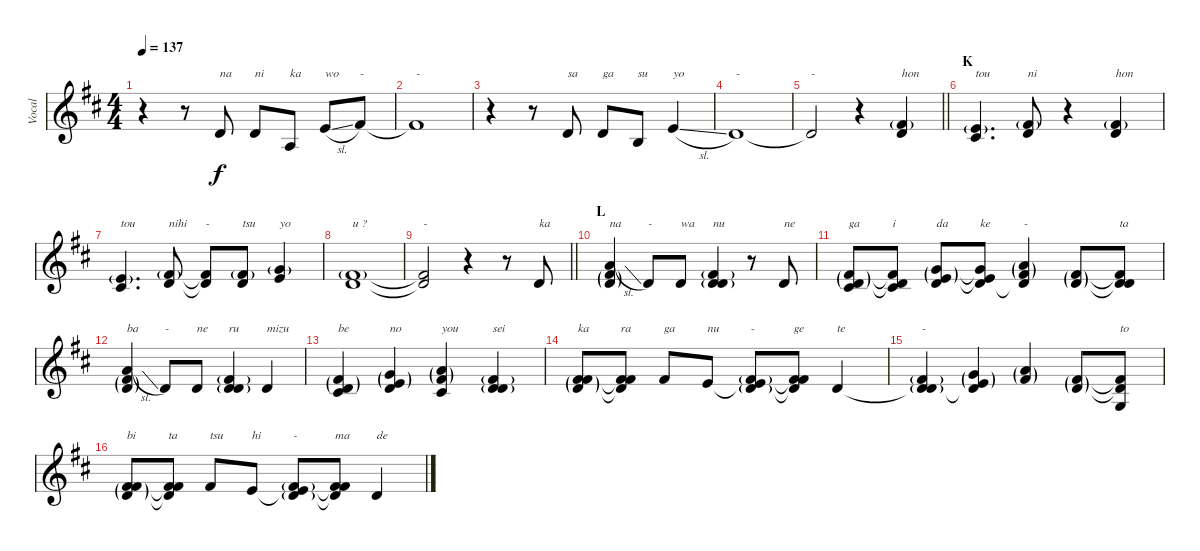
\track ("Vocal" "Vocal") {instrument clarinet}
\staff {score}
\tuning (E4 B3 G3 D3 A2 E2) {hide}
\ts (4 4)
\tempo 137
\clef g2
\ks d
r.4{dy f} r.8 3.2.8{txt "na"} 3.2.8{txt "ni"} 2.3.8{txt "ka"} 0.1{sl}.8{txt "wo"} 2.1.8{txt "-"} |
2.1{t}.1{txt "-"} |
r.4 r.8 3.2.8{txt "sa"} 3.2.8{txt "ga"} 0.2.8{txt "su"} 5.2{sl}.4{txt "yo"} |
3.2.1{txt "-"} |
\barLineRight lightlight
3.2{t}.2{txt "-"} r.4 (2.1{g} 3.2).4{txt "hon"} |
\section ("" "K")
(0.1{g} 2.2).4{d txt "tou"} (2.1{g} 3.2).8{txt "ni"} r.4 (2.1{g} 3.2).4{txt "hon"} |
(0.1{g} 2.2).4{d txt "tou"} (2.1{g} 3.2).8{txt "nihi"} (2.1{t} 3.2{t}).8{txt "-"} (2.1{g} 3.2).8{txt "tsu"} (3.1{g} 5.2).4{txt "yo"} |
(2.1{g} 3.2).1{txt "u ?"} |
\barLineRight lightlight
(2.1{t} 3.2{t}).2{txt "-"} r.4 r.8 3.2.8{txt "ka"} |
\section ("" "L")
(2.1{g} 10.2{sl} 7.3{g}).4{txt "na"} 3.2.8{txt "-"} 3.2.8{txt "wa"} (2.1{g} 3.2 7.3{g}).4{txt "nu"} r.8 3.2.8{txt "ne"} |
(2.1{g} 2.2 7.3{g}).8{txt "ga"} (2.1{t} 2.2 7.3{t}).8{txt "i"} (3.1{g} 3.2 9.3{g}).8{txt "da"} (3.1{t} 3.2 9.3{t}).8{txt "ke"} (5.1{g} 3.2{t} 11.3{g}).4{txt "-"} (2.1{g} 7.3{g}).8 (2.1{t} 3.2 7.3{t}).8{txt "ta"} |
(2.1{g} 10.2{sl} 7.3{g}).4{txt "ba"} 3.2.8{txt "-"} 3.2.8{txt "ne"} (2.1{g} 3.2 7.3{g}).4{txt "ru"} 3.2.4{txt "mizu"} |
(2.1{g} 2.2 7.3{g}).4{txt "be"} (3.1{g} 3.2 9.3{g}).4{txt "no"} (5.1{g} 2.2 11.3{g}).4{txt "you"} (2.1{g} 3.2 7.3{g}).4{txt "sei"} |
(2.1 7.2{g} 7.3{g}).8{txt "ka"} (2.1 7.2{t} 7.3{t}).8{txt "ra"} 2.1.8{txt "ga"} 0.1.8{txt "nu"} (0.1{t} 7.2{g} 7.3{g}).8{txt "-"} (2.1 7.2{t} 7.3{t}).8{txt "ge"} 3.2.4{txt "te"} |
(2.1{g} 3.2{t} 7.3{g}).4{txt "-"} (3.1{g} 3.2{t} 9.3{g}).4 (5.1{g} 7.2{g}).4 (2.1{g} 3.2{g}).8 (2.1{t} 3.2{t} 0.3).8{txt "to"} |
(2.1 7.2{g} 7.3{g}).8{txt "bi"} (2.1 7.2{t} 7.3{t}).8{txt "ta"} 2.1.8{txt "tsu"} 0.1.8{txt "hi"} (0.1{t} 7.2{g} 7.3{g}).8{txt "-"} (2.1 7.2{t} 7.3{t}).8{txt "ma"} 3.2.4{txt "de"}
